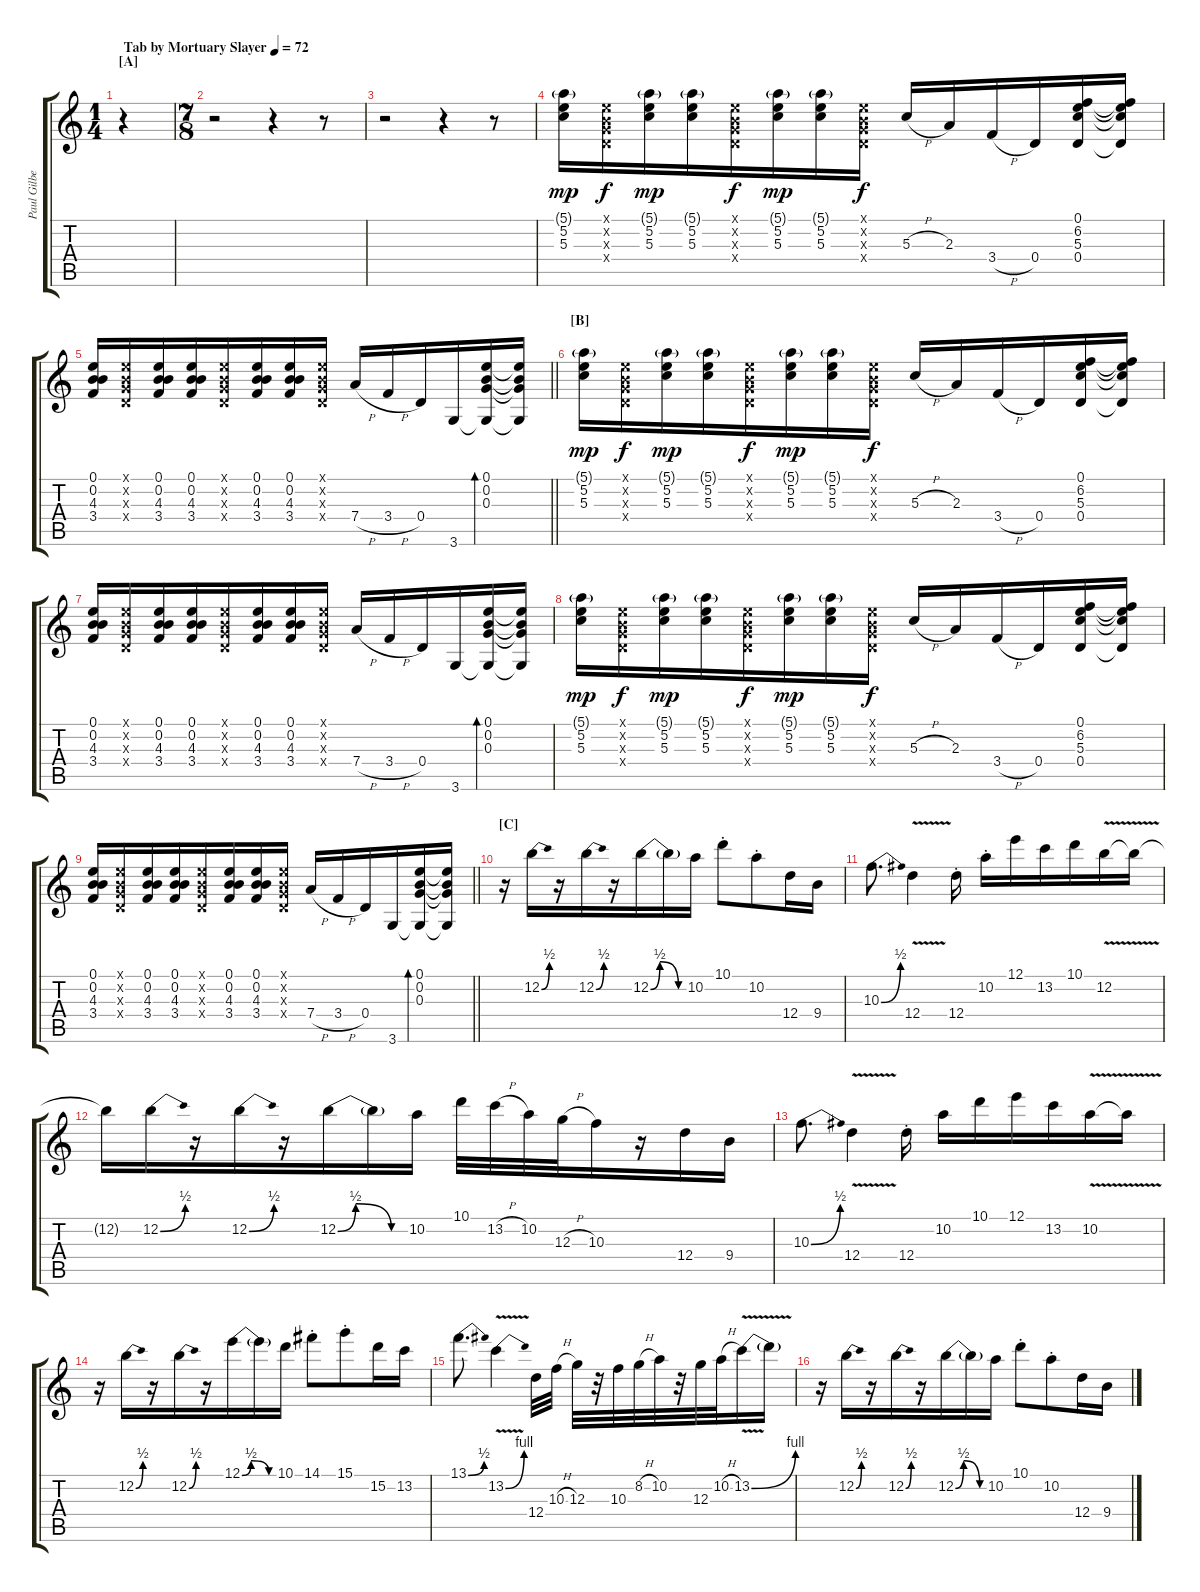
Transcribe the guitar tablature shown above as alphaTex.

\track ("Paul Gilbert" "Paul Gilbe") {instrument distortionguitar}
\staff {score tabs}
\tuning (E4 B3 G3 D3 A2 E2) {hide}
\ts (1 4)
\section ("" "[A]")
\tempo (72 "Tab by Mortuary Slayer")
\clef g2
\ks aminor
r.4{txt "" dy mp instrument distortionguitar} |
\ts (7 8)
r.2 r.4 r.8 |
r.2 r.4 r.8 |
(5.1{g} 5.2 5.3).16 (0.1{x} 0.2{x} 0.3{x} 0.4{x}).16{dy f} (5.1{g} 5.2 5.3).16{dy mp} (5.1{g} 5.2 5.3).16 (0.1{x} 0.2{x} 0.3{x} 0.4{x}).16{dy f} (5.1{g} 5.2 5.3).16{dy mp} (5.1{g} 5.2 5.3).16 (0.1{x} 0.2{x} 0.3{x} 0.4{x}).16{dy f} 5.3{h}.16 2.3.16 3.4{h}.16 0.4.16 (0.1 6.2 5.3 0.4).16 (0.1{t} 6.2{t} 5.3{t} 0.4{t}).16 |
\barLineRight lightlight
(0.1 0.2 4.3 3.4).16 (0.1{x} 0.2{x} 0.3{x} 0.4{x}).16 (0.1 0.2 4.3 3.4).16 (0.1 0.2 4.3 3.4).16 (0.1{x} 0.2{x} 0.3{x} 0.4{x}).16 (0.1 0.2 4.3 3.4).16 (0.1 0.2 4.3 3.4).16 (0.1{x} 0.2{x} 0.3{x} 0.4{x}).16 7.4{h}.16 3.4{h}.16 0.4.16 3.6.16 (0.1 0.2 0.3 3.6{t}).16{bd 60} (0.1{t} 0.2{t} 0.3{t} 3.6{t}).16 |
\section ("" "[B]")
(5.1{g} 5.2 5.3).16{dy mp} (0.1{x} 0.2{x} 0.3{x} 0.4{x}).16{dy f} (5.1{g} 5.2 5.3).16{dy mp} (5.1{g} 5.2 5.3).16 (0.1{x} 0.2{x} 0.3{x} 0.4{x}).16{dy f} (5.1{g} 5.2 5.3).16{dy mp} (5.1{g} 5.2 5.3).16 (0.1{x} 0.2{x} 0.3{x} 0.4{x}).16{dy f} 5.3{h}.16 2.3.16 3.4{h}.16 0.4.16 (0.1 6.2 5.3 0.4).16 (0.1{t} 6.2{t} 5.3{t} 0.4{t}).16 |
(0.1 0.2 4.3 3.4).16 (0.1{x} 0.2{x} 0.3{x} 0.4{x}).16 (0.1 0.2 4.3 3.4).16 (0.1 0.2 4.3 3.4).16 (0.1{x} 0.2{x} 0.3{x} 0.4{x}).16 (0.1 0.2 4.3 3.4).16 (0.1 0.2 4.3 3.4).16 (0.1{x} 0.2{x} 0.3{x} 0.4{x}).16 7.4{h}.16 3.4{h}.16 0.4.16 3.6.16 (0.1 0.2 0.3 3.6{t}).16{bd 60} (0.1{t} 0.2{t} 0.3{t} 3.6{t}).16 |
(5.1{g} 5.2 5.3).16{dy mp} (0.1{x} 0.2{x} 0.3{x} 0.4{x}).16{dy f} (5.1{g} 5.2 5.3).16{dy mp} (5.1{g} 5.2 5.3).16 (0.1{x} 0.2{x} 0.3{x} 0.4{x}).16{dy f} (5.1{g} 5.2 5.3).16{dy mp} (5.1{g} 5.2 5.3).16 (0.1{x} 0.2{x} 0.3{x} 0.4{x}).16{dy f} 5.3{h}.16 2.3.16 3.4{h}.16 0.4.16 (0.1 6.2 5.3 0.4).16 (0.1{t} 6.2{t} 5.3{t} 0.4{t}).16 |
\barLineRight lightlight
(0.1 0.2 4.3 3.4).16 (0.1{x} 0.2{x} 0.3{x} 0.4{x}).16 (0.1 0.2 4.3 3.4).16 (0.1 0.2 4.3 3.4).16 (0.1{x} 0.2{x} 0.3{x} 0.4{x}).16 (0.1 0.2 4.3 3.4).16 (0.1 0.2 4.3 3.4).16 (0.1{x} 0.2{x} 0.3{x} 0.4{x}).16 7.4{h}.16 3.4{h}.16 0.4.16 3.6.16 (0.1 0.2 0.3 3.6{t}).16{bd 60} (0.1{t} 0.2{t} 0.3{t} 3.6{t}).16 |
\section ("" "[C]")
r.16 12.2{be (bend 0 0 60 2)}.16 r.16 12.2{be (bend 0 0 60 2)}.16 r.16 12.2{be (custom 0 0 15 2 45 0 60 0)}.16 12.2{t}.16 10.2.16 10.1{st}.8 10.2{st}.8 12.4.16 9.4.16 |
10.3{be (bend 0 0 60 2)}.8{d} 12.4{v}.4 12.4{st}.16 10.2{st}.16 12.1.16 13.2.16 10.1.16 12.2{v}.16 12.2{t}.16 |
12.2{t}.16 12.2{be (bend 0 0 60 2)}.16 r.16 12.2{be (bend 0 0 60 2)}.16 r.16 12.2{be (custom 0 0 15 2 45 0 60 0)}.16 12.2{t}.16 10.2.16 10.1.32 13.2{h}.32 10.2.32 12.3{h}.32 10.3.16 r.16 12.4.16 9.4.16 |
10.3{be (bend 0 0 60 2)}.8{d} 12.4{v}.4 12.4{st}.16 10.2.16 10.1.16 12.1.16 13.2.16 10.2{v}.16 10.2{t}.16 |
r.16 12.2{be (bend 0 0 60 2)}.16 r.16 12.2{be (bend 0 0 60 2)}.16 r.16 12.1{be (custom 0 0 15 2 45 0 60 0)}.16 12.1{t}.16 10.1.16 14.1{st}.8 15.1{st}.8 15.2.16 13.2.16 |
13.1{be (bend 0 0 60 2)}.8{d} 13.2{be (bend 0 0 60 4) v}.4 12.4.32 10.3{h}.32 12.3.32 r.32 10.3.32 8.2{h}.32 10.2.32 r.32 12.3.32 10.2{h}.32 13.2{be (bend 0 0 60 4) v}.16 13.2{t}.16 |
r.16 12.2{be (bend 0 0 60 2)}.16 r.16 12.2{be (bend 0 0 60 2)}.16 r.16 12.2{be (custom 0 0 15 2 45 0 60 0)}.16 12.2{t}.16 10.2.16 10.1{st}.8 10.2{st}.8 12.4.16 9.4.16
